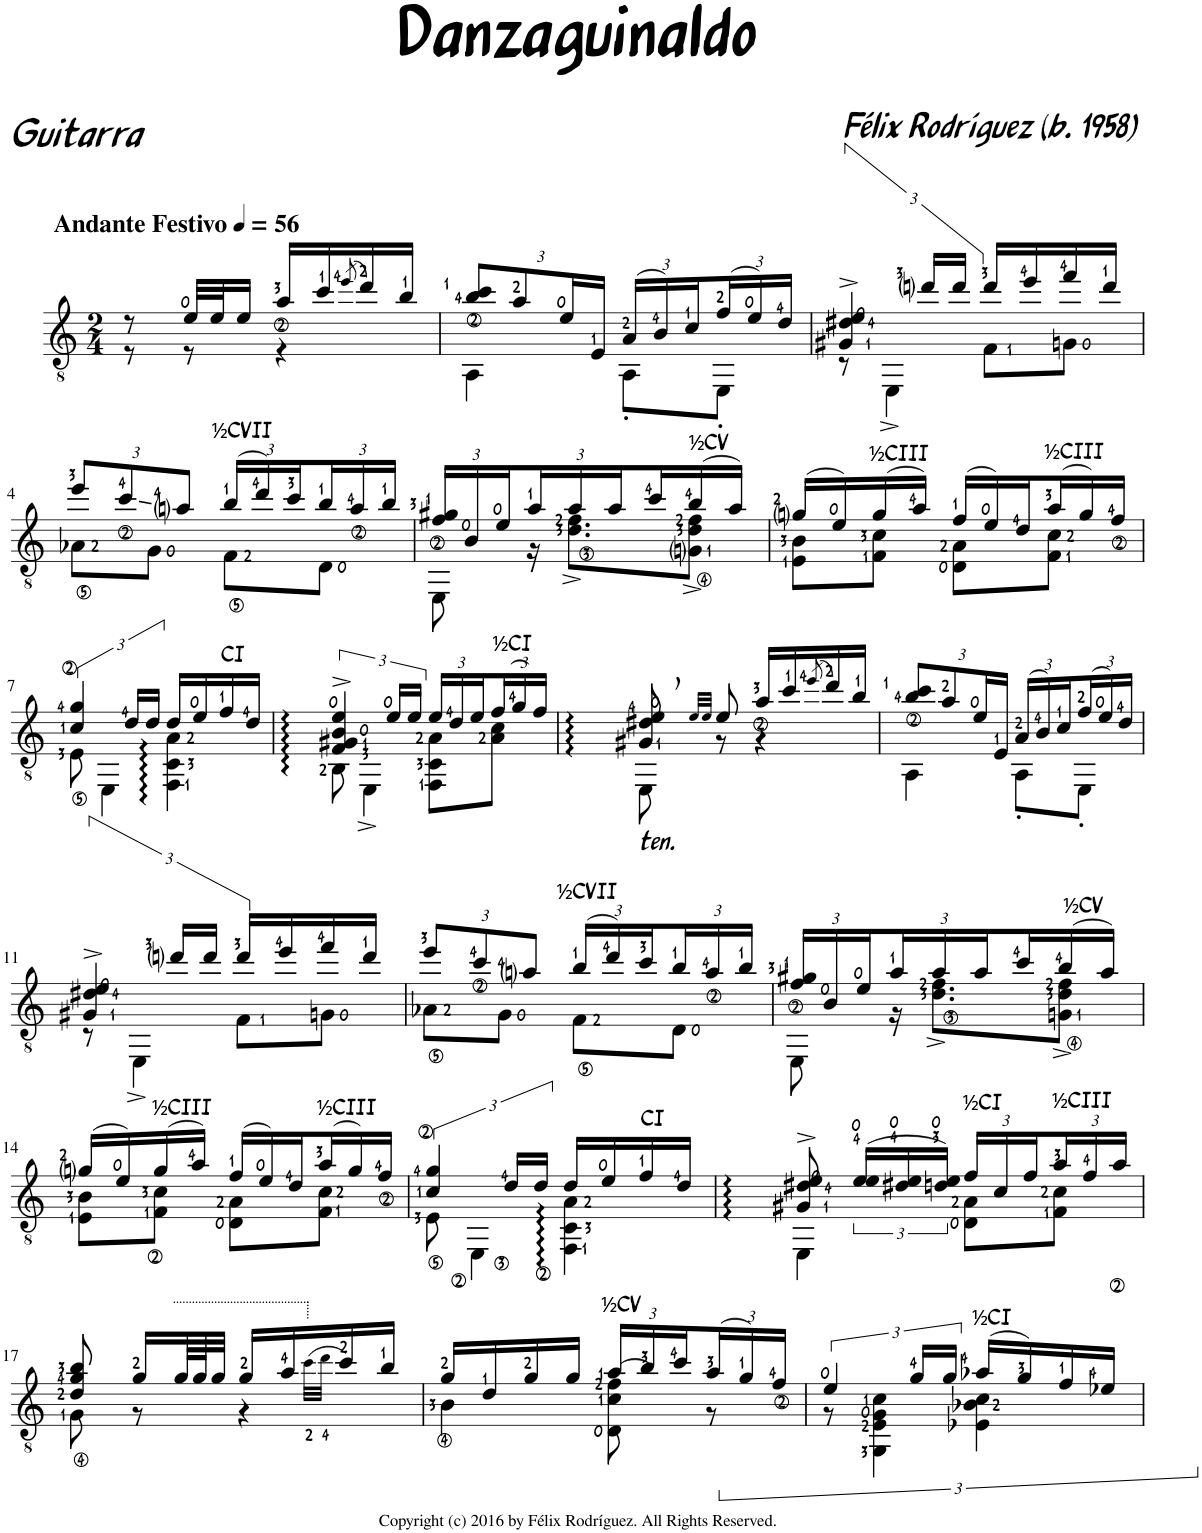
**kern
*part1
*staff1
*I"Classical Guitar
*I'Guit.
*clefGv2
*k[]
*M2/4
*MM56
=1
*^
!LO:TX:a:B:t=Andante Festivo	!
8r	8r
32e/LLL	8r
32e/J	.
16e/JJ	.
16a/LL	4r
16cc/	.
(8qee/	.
16dd/)	.
16b/JJ	.
=2	=2
*Xbrackettup	*
12b/ 12cc/L	4AA\
12a/	.
24e/L	.
24E/JJ	.
(24A/LL	8AA'\L
24B/)	.
24c/J	.
(24f/L	8EE'\J
24e/)	.
24d/JJ	.
=3	=3
*brackettup	*Xtuplet
6G#X/^ 6d#X/^ 6e/^	12r
.	6EE^\
24ddni/LL	.
24dd/JJ	.
16dd/LL	8F\L
16ee/	.
16ff/	8Gn\J
16dd/JJ	.
!!LO:LB:g=z	!!
=4	=4
*tuplet	*
*Xbrackettup	*
12ee/L	8A-X<\L
12cc/	.
.	8G\J
12ani/J	.
!LO:TX:a:t=½CVII	!
(24b/LL	8F<\L
24dd/)	.
24cc/J	.
24b/L	8D\J
24a/	.
24b/JJ	.
=5	=5
24f/ 24g#X/LL	8EE\
24B/	.
24e/J	.
16a/L	16r
16a/	8.d\^ 8.f\^L
16a/J	.
16cc/L	.
!LO:TX:a:t=½CV	!
(16b/	8Gni\^ 8d\^ 8f\^J
16a/JJ)	.
=6	=6
(16gni/LL	8E\ 8B\L
16e/)	.
!LO:TX:a:t=½CIII	!
(16g/	8F\ 8c\J
16a/JJ)	.
*Xtuplet	*
(24f/LL	8D\ 8A\L
24e/)	.
24d/J	.
!LO:TX:a:t=½CIII	!
(24a/L	8F\ 8c\J
24g/)	.
24f/JJ	.
!!LO:LB:g=z	!!
=7	=7
*tuplet	*
*brackettup	*Xtuplet
6c/ 6g/	12E<\
.	6EE\
24d/LL	.
24d/JJ	.
16d/LL	4FF\ 4C\ 4A\
16e/	.
!LO:TX:a:t=CI	!
16f/	.
16d/JJ	.
=8	=8
*tuplet	*Xtuplet
6F/^ 6G#X/^ 6B/^ 6e/^	12BB\
.	6EE^\
24e/LL	.
24e/JJ	.
*tuplet	*
*Xbrackettup	*
24e/LL	8FF\ 8C\ 8A\L
24d/	.
24e/J	.
!LO:TX:a:t=½CI	!
(24f/L	8A\ 8c\J
24g/)	.
24f/JJ	.
=9	=9
!LO:TX:b:i:t=ten.	!
8G#X/, 8d#X/, 8e/,	8EE\
32qe/LLL	.
32qe/JJJ	.
8e/	8r
16a/LL	4r
16cc/	.
(8qee/	.
16dd/)	.
16b/JJ	.
=10	=10
12b/ 12cc/L	4AA\
12a/	.
24e/L	.
24E/JJ	.
(24A/LL	8AA'\L
24B/)	.
24c/J	.
(24f/L	8EE'\J
24e/)	.
24d/JJ	.
!!LO:LB:g=z	!!
=11	=11
*brackettup	*Xtuplet
6G#X/^ 6d#X/^ 6e/^	12r
.	6EE^\
24ddni/LL	.
24dd/JJ	.
16dd/LL	8F\L
16ee/	.
16ff/	8Gn\J
16dd/JJ	.
=12	=12
*tuplet	*
*Xbrackettup	*
12ee/L	8A-X<\L
12cc/	.
.	8G\J
12ani/J	.
!LO:TX:a:t=½CVII	!
(24b/LL	8F<\L
24dd/)	.
24cc/J	.
24b/L	8D\J
24a/	.
24b/JJ	.
=13	=13
24f/ 24g#X/LL	8EE\
24B/	.
24e/J	.
16a/L	16r
16a/	8.d\^ 8.f\^L
16a/J	.
16cc/L	.
!LO:TX:a:t=½CV	!
(16b/	8Gn\^ 8d\^ 8f\^J
16a/JJ)	.
!!LO:LB:g=z	!!
=14	=14
(16gni/LL	8E\ 8B\L
16e/)	.
!LO:TX:a:t=½CIII	!
(16g/	8F\ 8c\J
16a/JJ)	.
*Xtuplet	*
(24f/LL	8D\ 8A\L
24e/)	.
24d/J	.
!LO:TX:a:t=½CIII	!
(24a/L	8F\ 8c\J
24g/)	.
24f/JJ	.
=15	=15
*tuplet	*
*brackettup	*Xtuplet
6c/ 6g/	12E<\
.	6EE\
24d/LL	.
24d/JJ	.
16d/LL	4FF\ 4C\ 4A\
16e/	.
!LO:TX:a:t=CI	!
16f/	.
16d/JJ	.
=16	=16
8G#X/^ 8d#X/^ 8e/^	4EE\
*tuplet	*
(24e/ 24e/LL	.
24d#X/ 24e/	.
24dn/ 24e/JJ)	.
*Xbrackettup	*
!LO:TX:a:t=½CI	!
24f/LL	8D\ 8A\L
24c/	.
24f/J	.
!LO:TX:a:t=½CIII	!
24a/L	8F\ 8c\J
24f/	.
24a/JJ	.
!!LO:LB:g=z	!!
=17	=17
8d/ 8g/ 8b/	8G<\
16g/LL	8r
64g/LL	.
64g/J	.
32g/JJJ	.
16g/LL	4r
16a/	.
(32qcc<\LLL	.
32qdd<\JJJ	.
16cc/)	.
16b/JJ	.
=18	=18
16g/LL	4B\
16d/	.
16g/	.
16g/JJ	.
!LO:TX:a:t=½CV	!
(24a/LL	8D\ 8c\ 8f\
24b/)	.
24cc/J	.
(24a/L	8r
24g/)	.
24f/JJ	.
=19	=19
*brackettup	*
6e/	12r
.	6GG\ 6E\ 6G\ 6c\
24g/LL	.
24g/JJ	.
!LO:TX:a:t=½CI	!
(16a-X/LL	4E-X\ 4B-X\ 4c\
16g/)	.
16f/	.
16e-X/JJ	.
*v	*v
=
*-
